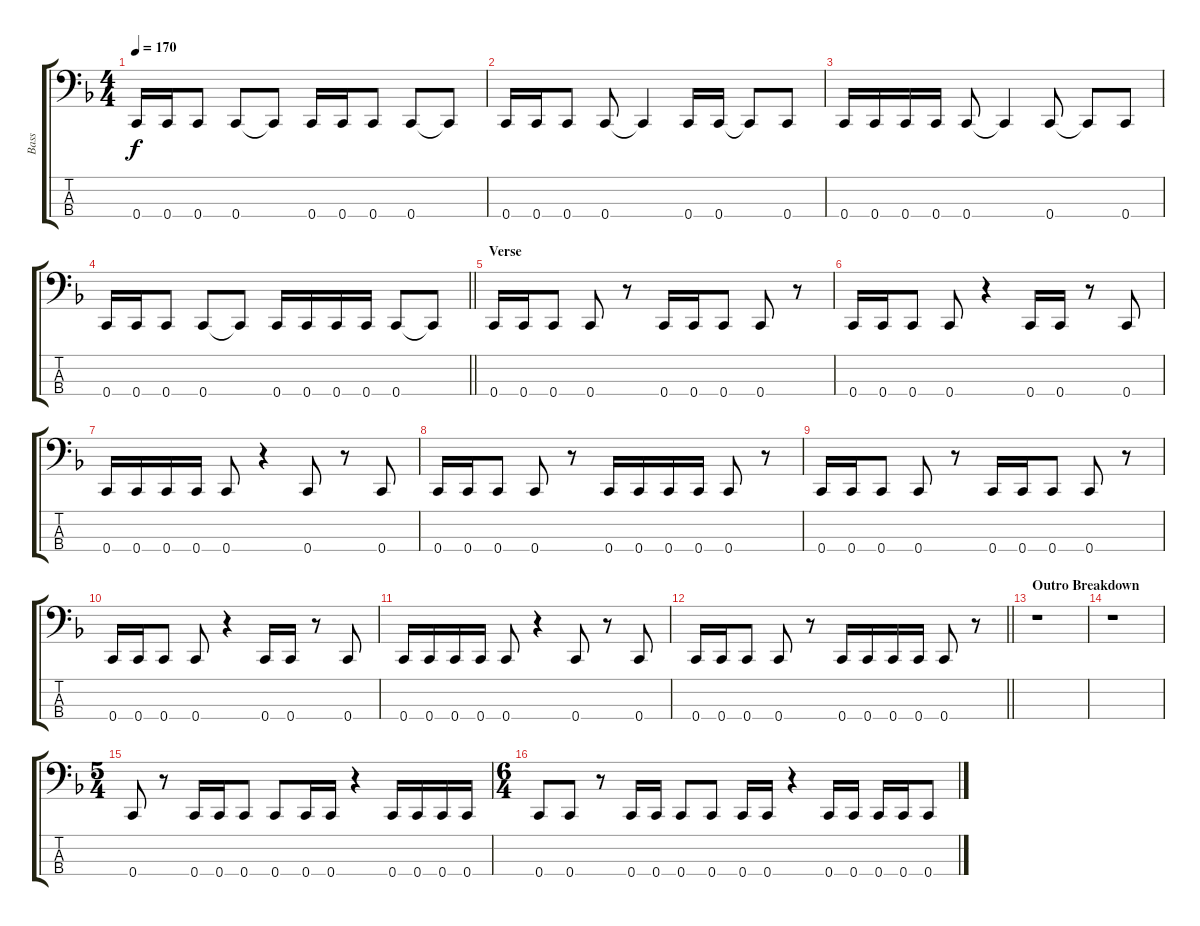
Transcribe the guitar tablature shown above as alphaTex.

\track ("Bass" "Bass") {instrument electricbasspick}
\staff {score tabs}
\tuning (F2 C2 G1 C1) {hide}
\ts (4 4)
\tempo 170
\clef f4
\ks dminor
0.4.16{dy f} 0.4.16 0.4.8 0.4.8 0.4{t}.8 0.4.16 0.4.16 0.4.8 0.4.8 0.4{t}.8 |
0.4.16 0.4.16 0.4.8 0.4.8 0.4{t}.4 0.4.16 0.4.16 0.4{t}.8 0.4.8 |
0.4.16 0.4.16 0.4.16 0.4.16 0.4.8 0.4{t}.4 0.4.8 0.4{t}.8 0.4.8 |
\barLineRight lightlight
0.4.16 0.4.16 0.4.8 0.4.8 0.4{t}.8 0.4.16 0.4.16 0.4.16 0.4.16 0.4.8 0.4{t}.8 |
\section ("" "Verse")
0.4.16 0.4.16 0.4.8 0.4.8 r.8 0.4.16 0.4.16 0.4.8 0.4.8 r.8 |
0.4.16 0.4.16 0.4.8 0.4.8 r.4 0.4.16 0.4.16 r.8 0.4.8 |
0.4.16 0.4.16 0.4.16 0.4.16 0.4.8 r.4 0.4.8 r.8 0.4.8 |
0.4.16 0.4.16 0.4.8 0.4.8 r.8 0.4.16 0.4.16 0.4.16 0.4.16 0.4.8 r.8 |
0.4.16 0.4.16 0.4.8 0.4.8 r.8 0.4.16 0.4.16 0.4.8 0.4.8 r.8 |
0.4.16 0.4.16 0.4.8 0.4.8 r.4 0.4.16 0.4.16 r.8 0.4.8 |
0.4.16 0.4.16 0.4.16 0.4.16 0.4.8 r.4 0.4.8 r.8 0.4.8 |
\barLineRight lightlight
0.4.16 0.4.16 0.4.8 0.4.8 r.8 0.4.16 0.4.16 0.4.16 0.4.16 0.4.8 r.8 |
\section ("" "Outro Breakdown")
r.1 |
r.1 |
\ts (5 4)
0.4.8 r.8 0.4.16 0.4.16 0.4.8 0.4.8 0.4.16 0.4.16 r.4 0.4.16 0.4.16 0.4.16 0.4.16 |
\ts (6 4)
0.4.8 0.4.8 r.8 0.4.16 0.4.16 0.4.8 0.4.8 0.4.16 0.4.16 r.4 0.4.16 0.4.16 0.4.16 0.4.16 0.4.8
